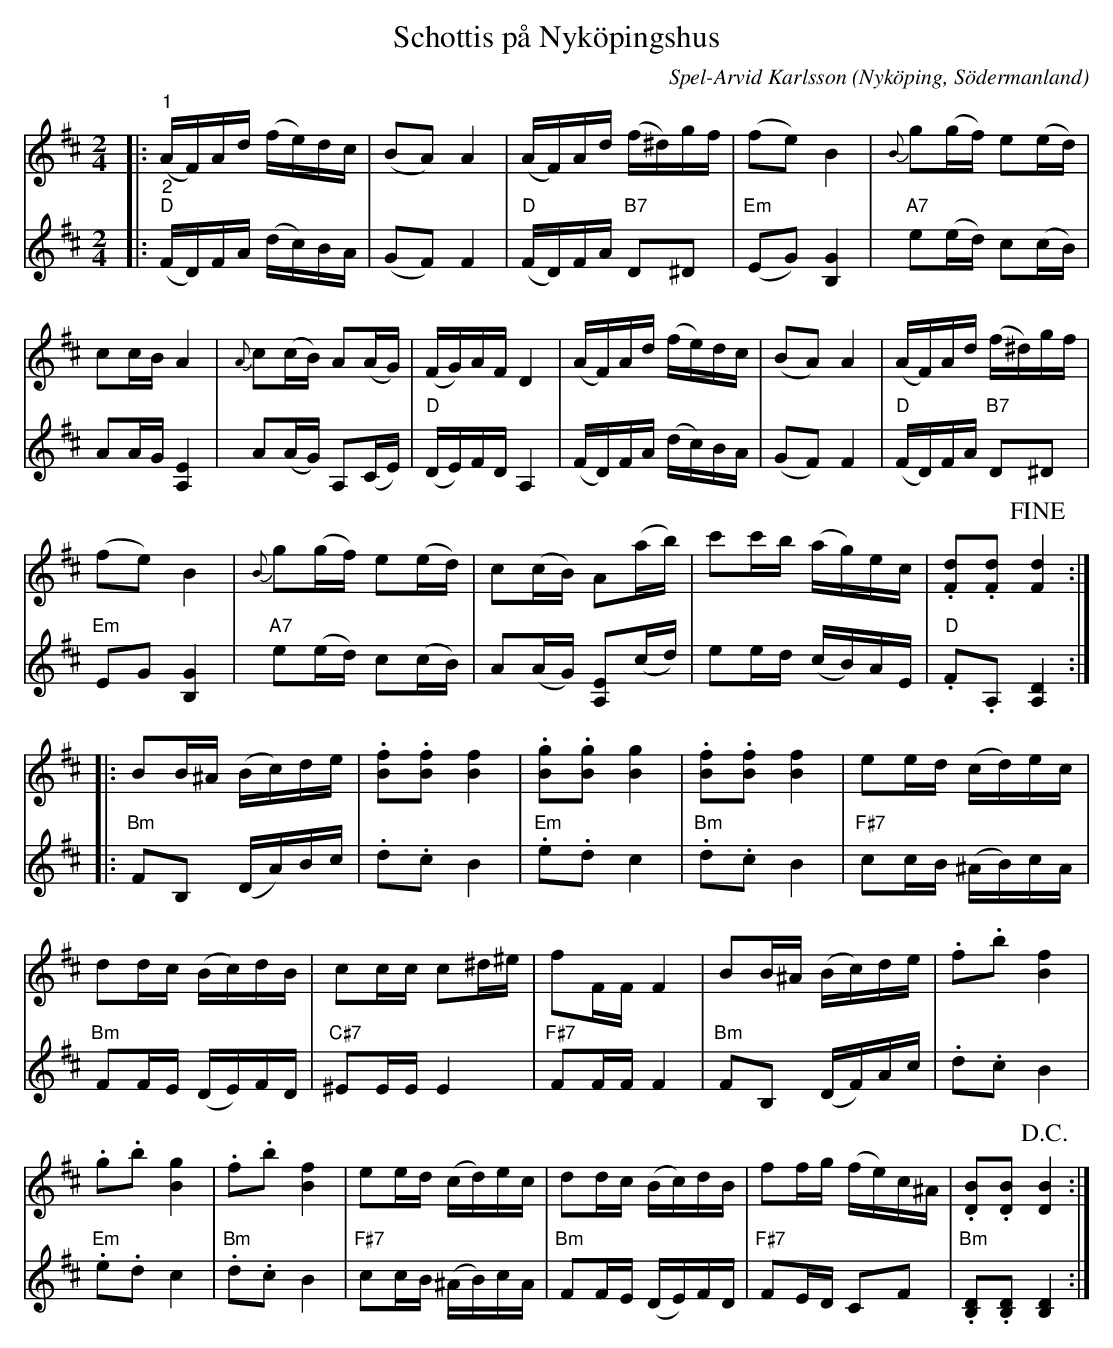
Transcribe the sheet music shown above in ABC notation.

X:1
T:Schottis på Nyköpingshus
C:Spel-Arvid Karlsson
O:Nyköping, Södermanland
L:1/16
M:2/4
K:D
V:1
|:"^1" (AF)Ad (fe)dc | (B2A2) A4 | (AF)Ad (f^d)gf | (f2e2) B4 |{B} g2(gf) e2(ed) |
c2cB A4 | {A} c2(cB) A2(AG) | (FG)AF D4 | (AF)Ad (fe)dc | (B2A2) A4 | (AF)Ad (f^d)gf |
(f2e2) B4 | {B} g2(gf) e2(ed) | c2(cB) A2(ab) | c'2c'b (ag)ec | .[Fd]2.[Fd]2 !fine! [Fd]4 ::
B2B^A (Bc)de | .[Bf]2.[Bf]2 [Bf]4 | .[Bg]2.[Bg]2 [Bg]4 | .[Bf]2.[Bf]2 [Bf]4 | e2ed (cd)ec |
d2dc (Bc)dB | c2cc c2^d^e | f2FF F4 | B2B^A (Bc)de | .f2.b2 [Bf]4 |
.g2.b2 [Bg]4 | .f2.b2 [Bf]4 | e2ed (cd)ec | d2dc (Bc)dB | f2fg (fe)c^A | .[DB]2.[DB]2 !D.C.![DB]4 :|
V:2
|:"^2""D" (FD)FA (dc)BA | (G2F2) F4 |"D" (FD)FA "B7" D2^D2 |"Em" (E2G2) [B,G]4 | "A7" e2(ed) c2(cB) |
A2AG [A,E]4 | A2(AG) A,2(CE) | "D" (DE)FD A,4 | (FD)FA (dc)BA | (G2F2) F4 | "D" (FD)FA "B7" D2^D2 |"Em" E2G2 [B,G]4 |
"A7" e2(ed) c2(cB) | A2(AG) [A,E]2(cd) | e2ed (cB)AE | "D" .F2.A,2 [A,D]4 ::
"Bm" F2B,2 (DA)Bc | .d2.c2 B4 | "Em" .e2.d2 c4 | "Bm" .d2.c2 B4 |"F#7" c2cB (^AB)cA | "Bm" F2FE (DE)FD |
"C#7" ^E2EE E4 | "F#7" F2FF F4 | "Bm" F2B,2 (DF)Ac | .d2.c2 B4 |"Em" .e2.d2 c4 |
"Bm" .d2.c2 B4 |"F#7" c2cB (^AB)cA | "Bm" F2FE (DE)FD | "F#7" F2ED C2F2 | "Bm" .[B,D]2.[B,D]2 [B,D]4 :|
